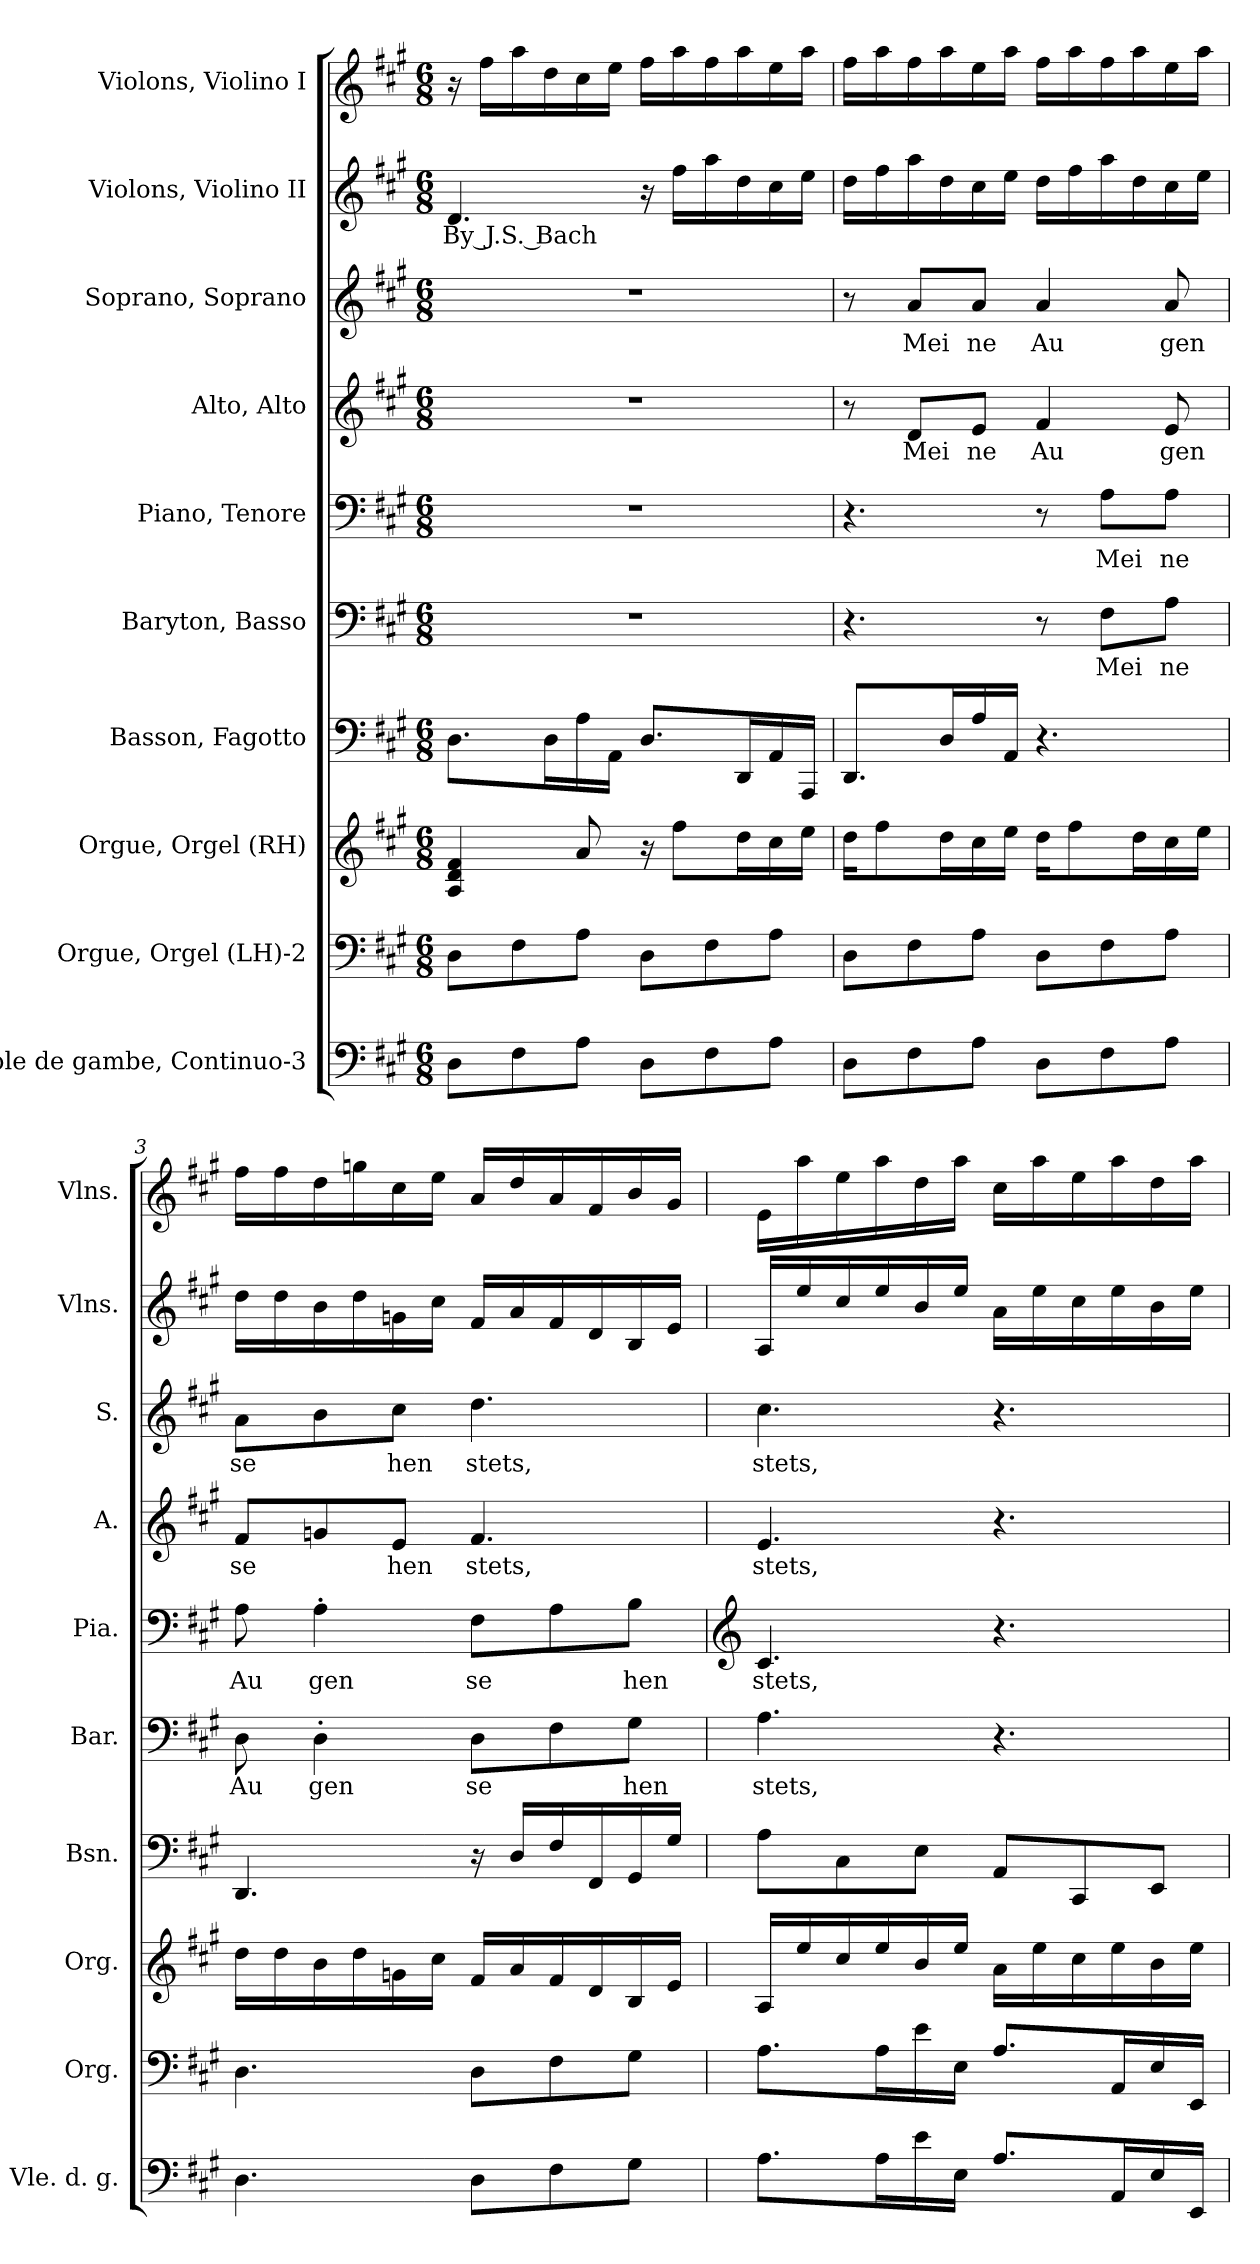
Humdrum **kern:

**kern	**kern	**kern	**kern	**kern	**text	**kern	**text	**kern	**text	**kern	**text	**kern	**text	**kern
*part10	*part9	*part8	*part7	*part6	*part6	*part5	*part5	*part4	*part4	*part3	*part3	*part2	*part2	*part1
*staff10	*staff9	*staff8	*staff7	*staff6	*staff6	*staff5	*staff5	*staff4	*staff4	*staff3	*staff3	*staff2	*staff2	*staff1
*I"Viole de gambe, Continuo-3	*I"Orgue, Orgel (LH)-2	*I"Orgue, Orgel (RH)	*I"Basson, Fagotto	*I"Baryton, Basso	*	*I"Piano, Tenore	*	*I"Alto, Alto	*	*I"Soprano, Soprano	*	*I"Violons, Violino II	*	*I"Violons, Violino I
*I'Vle. d. g.	*I'Org.	*I'Org.	*I'Bsn.	*I'Bar.	*	*I'Pia.	*	*I'A.	*	*I'S.	*	*I'Vlns.	*	*I'Vlns.
*clefF4	*clefF4	*clefG2	*clefF4	*clefF4	*	*clefF4	*	*clefG2	*	*clefG2	*	*clefG2	*	*clefG2
*k[f#c#g#]	*k[f#c#g#]	*k[f#c#g#]	*k[f#c#g#]	*k[f#c#g#]	*	*k[f#c#g#]	*	*k[f#c#g#]	*	*k[f#c#g#]	*	*k[f#c#g#]	*	*k[f#c#g#]
*M6/8	*M6/8	*M6/8	*M6/8	*M6/8	*	*M6/8	*	*M6/8	*	*M6/8	*	*M6/8	*	*M6/8
*MM55	*MM55	*MM55	*MM55	*MM55	*	*MM55	*	*MM55	*	*MM55	*	*MM55	*	*MM55
=1	=1	=1	=1	=1	=1	=1	=1	=1	=1	=1	=1	=1	=1	=1
8D\L	8D\L	4A/ 4d/ 4f#/	8.D\L	2.r	.	2.r	.	2.r	.	2.r	.	4.d/	By J.S. Bach	16r
.	.	.	.	.	.	.	.	.	.	.	.	.	.	16ff#\LL
8F#\	8F#\	.	.	.	.	.	.	.	.	.	.	.	.	16aa\
.	.	.	16D\L	.	.	.	.	.	.	.	.	.	.	16dd\
8A\J	8A\J	8a/	16A\	.	.	.	.	.	.	.	.	.	.	16cc#\
.	.	.	16AA\JJ	.	.	.	.	.	.	.	.	.	.	16ee\JJ
8D\L	8D\L	16r	8.D/L	.	.	.	.	.	.	.	.	16r	.	16ff#\LL
.	.	8ff#\L	.	.	.	.	.	.	.	.	.	16ff#\LL	.	16aa\
8F#\	8F#\	.	.	.	.	.	.	.	.	.	.	16aa\	.	16ff#\
.	.	16dd\L	16DD/L	.	.	.	.	.	.	.	.	16dd\	.	16aa\
8A\J	8A\J	16cc#\	16AA/	.	.	.	.	.	.	.	.	16cc#\	.	16ee\
.	.	16ee\JJ	16AAA/JJ	.	.	.	.	.	.	.	.	16ee\JJ	.	16aa\JJ
=2	=2	=2	=2	=2	=2	=2	=2	=2	=2	=2	=2	=2	=2	=2
8D\L	8D\L	16dd\KL	8.DD/L	4.r	.	4.r	.	8r	.	8r	.	16dd\LL	.	16ff#\LL
.	.	8ff#\	.	.	.	.	.	.	.	.	.	16ff#\	.	16aa\
8F#\	8F#\	.	.	.	.	.	.	8d/L	Mei	8a/L	Mei	16aa\	.	16ff#\
.	.	16dd\L	16D/L	.	.	.	.	.	.	.	.	16dd\	.	16aa\
8A\J	8A\J	16cc#\	16A/	.	.	.	.	8e/J	ne	8a/J	ne	16cc#\	.	16ee\
.	.	16ee\JJ	16AA/JJ	.	.	.	.	.	.	.	.	16ee\JJ	.	16aa\JJ
8D\L	8D\L	16dd\KL	4.r	8r	.	8r	.	4f#/	Au	4a/	Au	16dd\LL	.	16ff#\LL
.	.	8ff#\	.	.	.	.	.	.	.	.	.	16ff#\	.	16aa\
8F#\	8F#\	.	.	8F#\L	Mei	8A\L	Mei	.	.	.	.	16aa\	.	16ff#\
.	.	16dd\L	.	.	.	.	.	.	.	.	.	16dd\	.	16aa\
8A\J	8A\J	16cc#\	.	8A\J	ne	8A\J	ne	8e/	gen	8a/	gen	16cc#\	.	16ee\
.	.	16ee\JJ	.	.	.	.	.	.	.	.	.	16ee\JJ	.	16aa\JJ
!!LO:PB:g=z
=3	=3	=3	=3	=3	=3	=3	=3	=3	=3	=3	=3	=3	=3	=3
4.D\	4.D\	16dd\LL	4.DD/	8D\	Au	8A\	Au	8f#/L	se	8a\L	se	16dd\LL	.	16ff#\LL
.	.	16dd\	.	.	.	.	.	.	.	.	.	16dd\	.	16ff#\
.	.	16b\	.	4D'\	gen	4A'\	gen	8gn/	.	8b\	.	16b\	.	16dd\
.	.	16dd\	.	.	.	.	.	.	.	.	.	16dd\	.	16ggn\
.	.	16gn\	.	.	.	.	.	8e/J	hen	8cc#\J	hen	16gn\	.	16cc#\
.	.	16cc#\JJ	.	.	.	.	.	.	.	.	.	16cc#\JJ	.	16ee\JJ
8D\L	8D\L	16f#/LL	16r	8D\L	se	8F#\L	se	4.f#/	stets,	4.dd\	stets,	16f#/LL	.	16a/LL
.	.	16a/	16D/LL	.	.	.	.	.	.	.	.	16a/	.	16dd/
8F#\	8F#\	16f#/	16F#/	8F#\	.	8A\	.	.	.	.	.	16f#/	.	16a/
.	.	16d/	16FF#/	.	.	.	.	.	.	.	.	16d/	.	16f#/
8G#\J	8G#\J	16B/	16GG#/	8G#\J	hen	8B\J	hen	.	.	.	.	16B/	.	16b/
.	.	16e/JJ	16G#/JJ	.	.	.	.	.	.	.	.	16e/JJ	.	16g#/JJ
=4	=4	=4	=4	=4	=4	=4	=4	=4	=4	=4	=4	=4	=4	=4
*	*	*	*	*	*	*clefG2	*	*	*	*	*	*	*	*
8.A\L	8.A\L	16A/LL	8A\L	4.A\	stets,	4.c#/	stets,	4.e/	stets,	4.cc#\	stets,	16A/LL	.	16e\LL
.	.	16ee/	.	.	.	.	.	.	.	.	.	16ee/	.	16aa\
.	.	16cc#/	8C#\	.	.	.	.	.	.	.	.	16cc#/	.	16ee\
16A\L	16A\L	16ee/	.	.	.	.	.	.	.	.	.	16ee/	.	16aa\
16e\	16e\	16b/	8E\J	.	.	.	.	.	.	.	.	16b/	.	16dd\
16E\JJ	16E\JJ	16ee/JJ	.	.	.	.	.	.	.	.	.	16ee/JJ	.	16aa\JJ
8.A/L	8.A/L	16a\LL	8AA/L	4.r	.	4.r	.	4.r	.	4.r	.	16a\LL	.	16cc#\LL
.	.	16ee\	.	.	.	.	.	.	.	.	.	16ee\	.	16aa\
.	.	16cc#\	8CC#/	.	.	.	.	.	.	.	.	16cc#\	.	16ee\
16AA/L	16AA/L	16ee\	.	.	.	.	.	.	.	.	.	16ee\	.	16aa\
16E/	16E/	16b\	8EE/J	.	.	.	.	.	.	.	.	16b\	.	16dd\
16EE/JJ	16EE/JJ	16ee\JJ	.	.	.	.	.	.	.	.	.	16ee\JJ	.	16aa\JJ
=	=	=	=	=	=	=	=	=	=	=	=	=	=	=
*-	*-	*-	*-	*-	*-	*-	*-	*-	*-	*-	*-	*-	*-	*-
